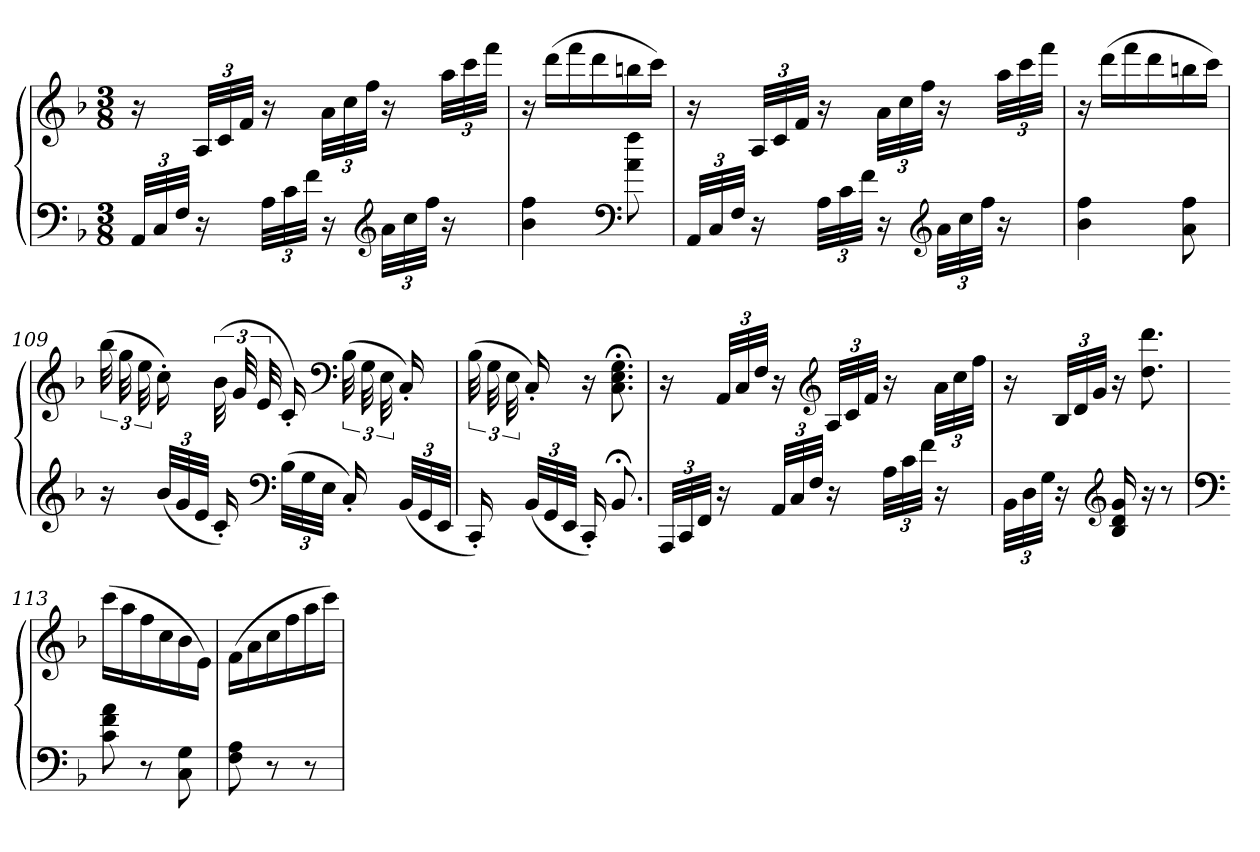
**kern	**kern
*part1	*part1
*staff2	*staff1
*clefF4	*clefG2
*k[b-]	*k[b-]
*F:	*F:
*M3/8	*M3/8
=	=
48AALLL	16r
48C	.
48FJJJ	.
16r	48ALLL
.	48c
.	48fJJJ
48ALLL	16r
48c	.
48fJJJ	.
16r	48aLLL
.	48cc
.	48ffJJJ
*clefG2	*
48aLLL	16r
48cc	.
48ffJJJ	.
16r	48aaLLL
.	48ccc
.	48fffJJJ
=106	=106
4b- 4ff	16r
.	(16dddLL
.	16fff
.	16ddd
*clefF4	*
8a 8ff	16bbn
.	16cccJJ)
=107	=107
48AALLL	16r
48C	.
48FJJJ	.
16r	48ALLL
.	48c
.	48fJJJ
48ALLL	16r
48c	.
48fJJJ	.
16r	48aLLL
.	48cc
.	48ffJJJ
*clefG2	*
48aLLL	16r
48cc	.
48ffJJJ	.
16r	48aaLLL
.	48ccc
.	48fffJJJ
=108	=108
4b- 4ff	16r
.	(16dddLL
.	16fff
.	16ddd
8a 8ff	16bbn
.	16cccJJ)
=109	=109
16r	(48bb-
.	48gg
.	48ee
(48b-LLL	16cc')
48g	.
48eJJJ	.
16c')	(48b-
.	48g
.	48e
*clefF4	*
(48B-LLL	16c')
48G	.
48EJJJ	.
*	*clefF4
16C')	(48B-
.	48G
.	48E
(48BB-LLL	16C')
48GG	.
48EEJJJ	.
=110	=110
16CC')	(48B-
.	48G
.	48E
(48BB-LLL	16C')
48GG	.
48EEJJJ	.
16CC')	16r
8.BB-;<	8.C;< 8.E;< 8.G;<
=111	=111
48AAALLL	16r
48CC	.
48FFJJJ	.
16r	48AALLL
.	48C
.	48FJJJ
48AALLL	16r
48C	.
48FJJJ	.
*	*clefG2
16r	48ALLL
.	48c
.	48fJJJ
48ALLL	16r
48c	.
48fJJJ	.
16r	48aLLL
.	48cc
.	48ffJJJ
=112	=112
48BB-LLL	16r
48D	.
48GJJJ	.
16r	48B-LLL
.	48d
.	48gJJJ
*clefG2	*
16B- 16d 16g	16r
16r	8.dd 8.ddd
8r	.
=113	=113
*clefF4	*
8c 8f 8a	(16cccLL
.	16aa
8r	16ff
.	16cc
8C 8G	16b-
.	16eJJ)
=114	=114
8F 8A	(16fLL
.	16a
8r	16cc
.	16ff
8r	16aa
.	16cccJJ)
=	=
*-	*-
